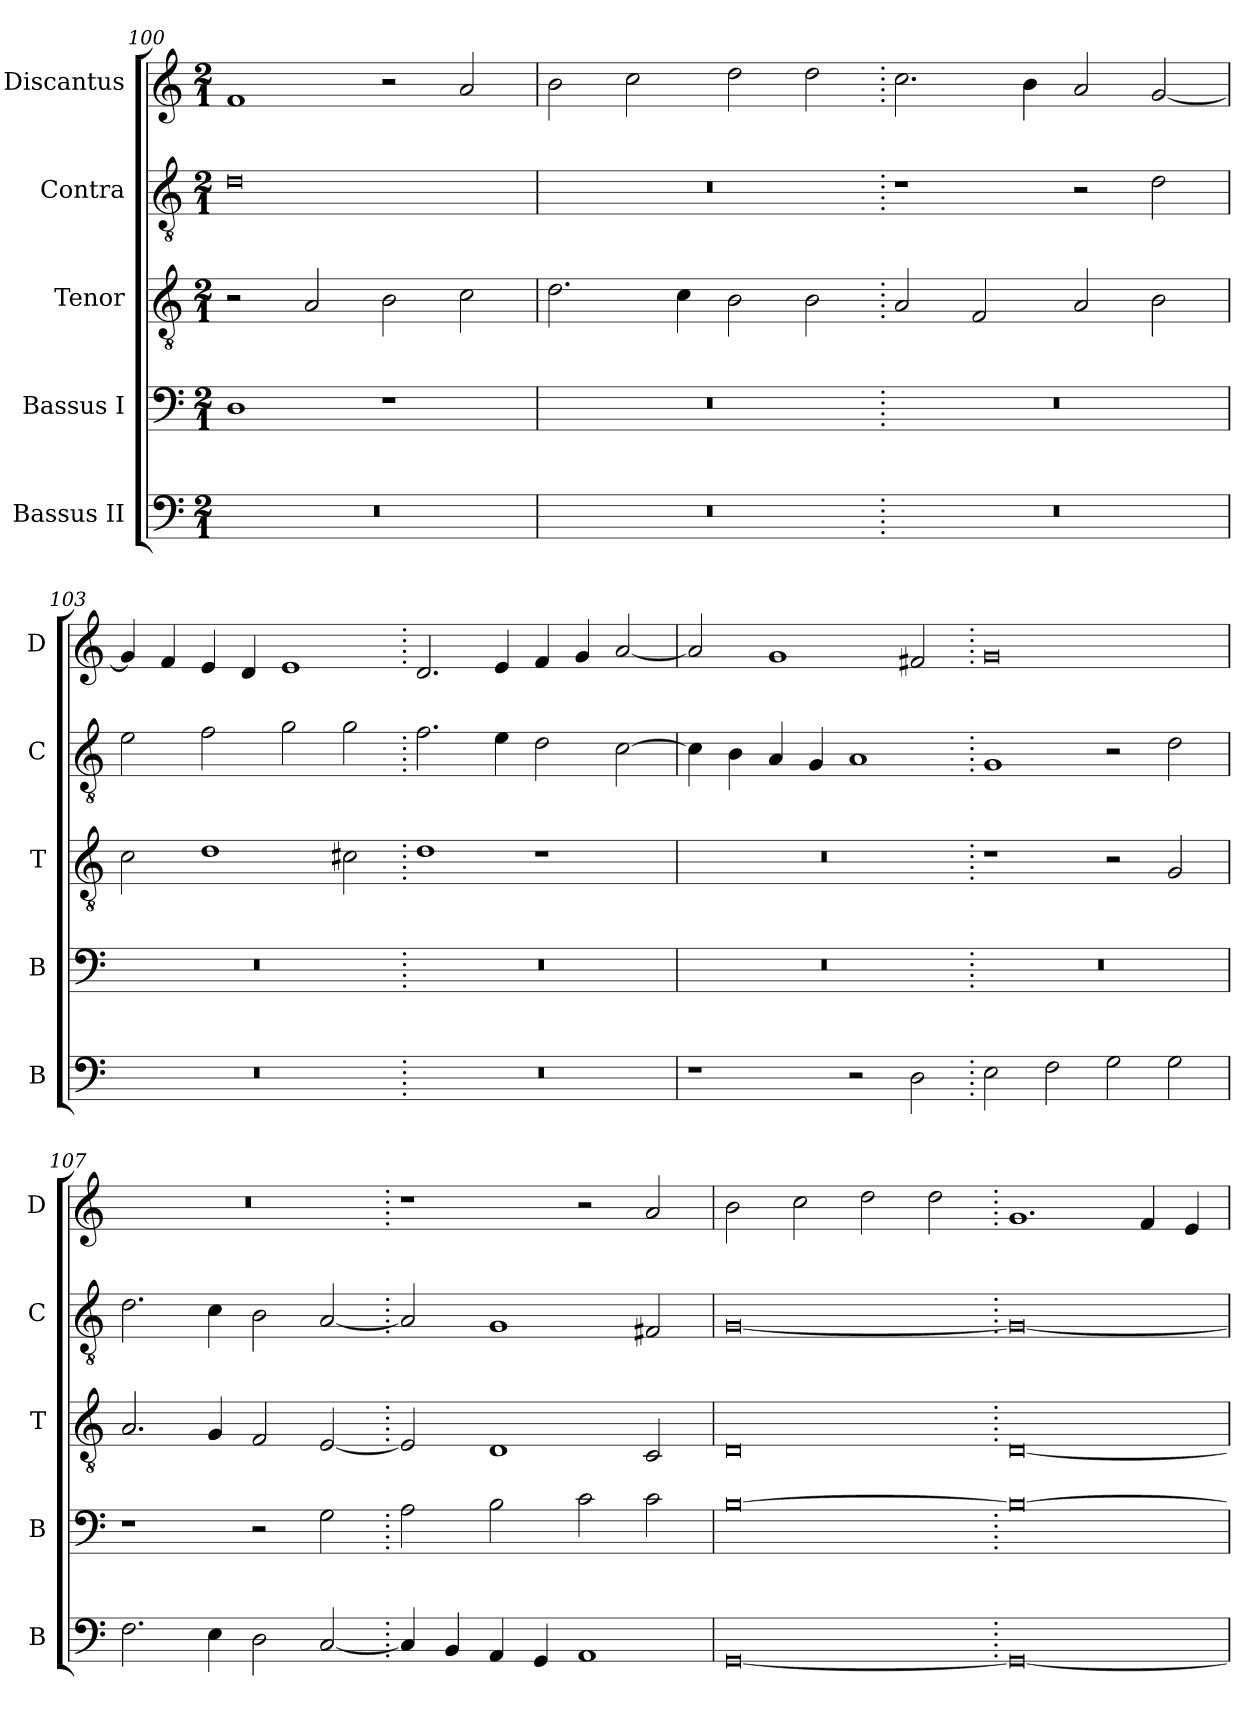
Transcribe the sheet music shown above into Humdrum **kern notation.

**kern	**kern	**kern	**kern	**kern
*part5	*part4	*part3	*part2	*part1
*staff5	*staff4	*staff3	*staff2	*staff1
*I"Bassus II	*I"Bassus I	*I"Tenor	*I"Contra	*I"Discantus
*I'B	*I'B	*I'T	*I'C	*I'D
*clefF4	*clefF4	*clefGv2	*clefGv2	*clefG2
*k[]	*k[]	*k[]	*k[]	*k[]
*M2/1	*M2/1	*M2/1	*M2/1	*M2/1
=100	=100	=100	=100	=100
0r	1D	2r	0d	1f
.	.	2A/	.	.
.	1r	2B\	.	2r
.	.	2c\	.	2a/
=101	=101	=101	=101	=101
0r	0r	2.d\	0r	2b\
.	.	.	.	2cc\
.	.	4c\	.	.
.	.	2B\	.	2dd\
.	.	2B\	.	2dd\
=102.	=102.	=102.	=102.	=102.
0r	0r	2A/	1r	2.cc\
.	.	2F/	.	.
.	.	.	.	4b\
.	.	2A/	2r	2a/
.	.	2B\	2d\	[2g/
=103	=103	=103	=103	=103
0r	0r	2c\	2e\	4g/]
.	.	.	.	4f/
.	.	1d	2f\	4e/
.	.	.	.	4d/
.	.	.	2g\	1e
.	.	2c#X\	2g\	.
=104.	=104.	=104.	=104.	=104.
0r	0r	1d	2.f\	2.d/
.	.	.	4e\	4e/
.	.	1r	2d\	4f/
.	.	.	.	4g/
.	.	.	[2c\	[2a/
=105	=105	=105	=105	=105
1r	0r	0r	4c\]	2a/]
.	.	.	4B\	.
.	.	.	4A/	1g
.	.	.	4G/	.
2r	.	.	1A	.
2D\	.	.	.	2f#X/
=106.	=106.	=106.	=106.	=106.
2E\	0r	1r	1G	0g
2F\	.	.	.	.
2G\	.	2r	2r	.
2G\	.	2G/	2d\	.
=107	=107	=107	=107	=107
2.F\	1r	2.A/	2.d\	0r
4E\	.	4G/	4c\	.
2D\	2r	2F/	2B\	.
[2C/	2G\	[2E/	[2A/	.
=108.	=108.	=108.	=108.	=108.
4C/]	2A\	2E/]	2A/]	1r
4BB/	.	.	.	.
4AA/	2B\	1D	1G	.
4GG/	.	.	.	.
1AA	2c\	.	.	2r
.	2c\	2C/	2F#X/	2a/
=109	=109	=109	=109	=109
[0GG	[0B	0D	[0G	2b\
.	.	.	.	2cc\
.	.	.	.	2dd\
.	.	.	.	2dd\
=110.	=110.	=110.	=110.	=110.
0GG_	0B_	[0D	0G_	1.g
.	.	.	.	4f/
.	.	.	.	4e/
=	=	=	=	=
*-	*-	*-	*-	*-
